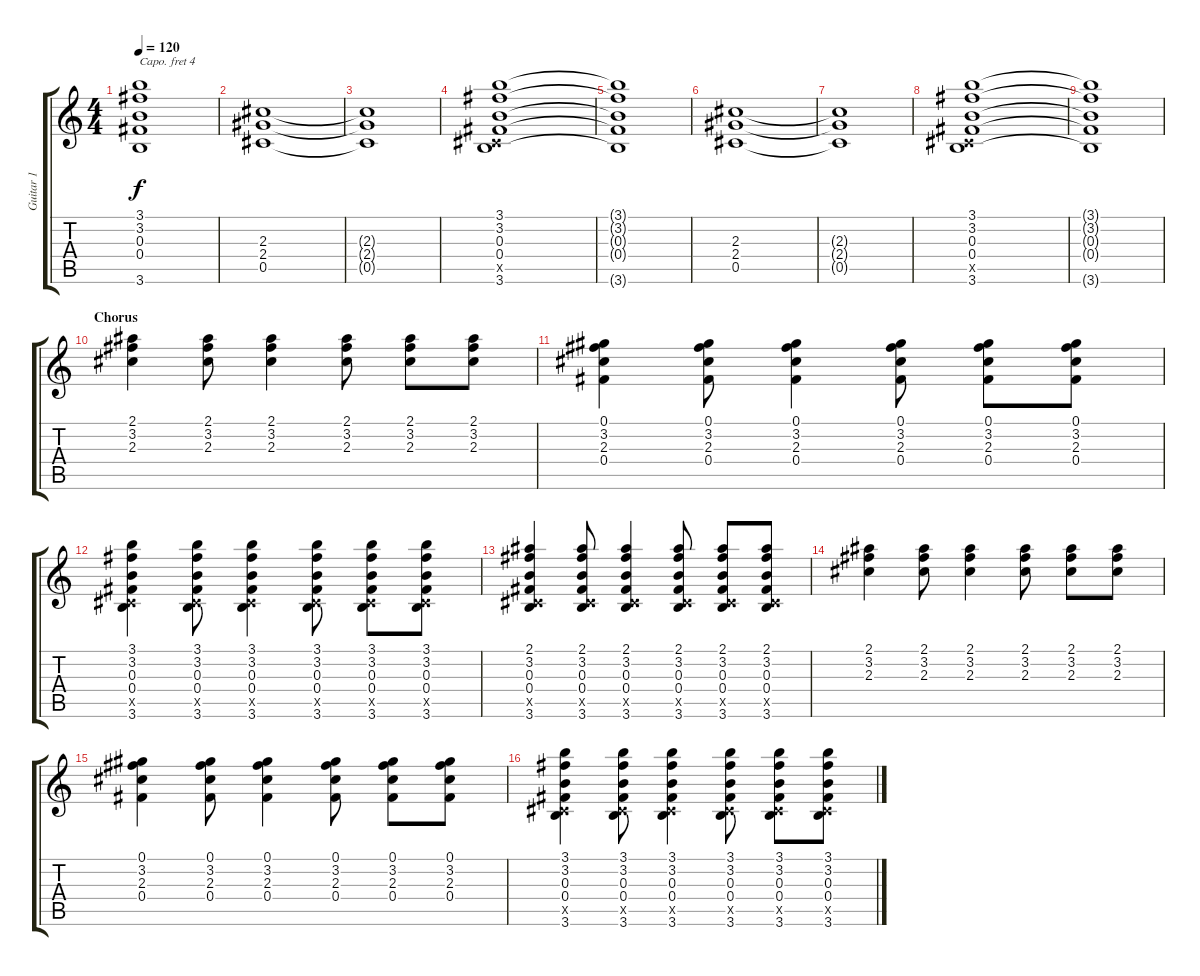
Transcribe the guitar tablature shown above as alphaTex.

\track ("Guitar 1" "Guitar 1") {instrument electricguitarjazz}
\staff {score tabs}
\capo 4
\tuning (E4 B3 G3 D3 A2 E2) {hide}
\ts (4 4)
\tempo 120
\clef g2
\ks c
(3.1{t} 3.2{t} 0.3{t} 0.4{t} 3.6{t}).1{dy f} |
(2.3 2.4 0.5).1 |
(2.3{t} 2.4{t} 0.5{t}).1 |
(3.1 3.2 0.3 0.4 0.5{x} 3.6).1 |
(3.1{t} 3.2{t} 0.3{t} 0.4{t} 3.6{t}).1 |
(2.3 2.4 0.5).1 |
(2.3{t} 2.4{t} 0.5{t}).1 |
(3.1 3.2 0.3 0.4 0.5{x} 3.6).1 |
(3.1{t} 3.2{t} 0.3{t} 0.4{t} 3.6{t}).1 |
\section ("" "Chorus")
(2.1 3.2 2.3).4 (2.1 3.2 2.3).8 (2.1 3.2 2.3).4 (2.1 3.2 2.3).8 (2.1 3.2 2.3).8 (2.1 3.2 2.3).8 |
(0.1 3.2 2.3 0.4).4 (0.1 3.2 2.3 0.4).8 (0.1 3.2 2.3 0.4).4 (0.1 3.2 2.3 0.4).8 (0.1 3.2 2.3 0.4).8 (0.1 3.2 2.3 0.4).8 |
(3.1 3.2 0.3 0.4 0.5{x} 3.6).4 (3.1 3.2 0.3 0.4 0.5{x} 3.6).8 (3.1 3.2 0.3 0.4 0.5{x} 3.6).4 (3.1 3.2 0.3 0.4 0.5{x} 3.6).8 (3.1 3.2 0.3 0.4 0.5{x} 3.6).8 (3.1 3.2 0.3 0.4 0.5{x} 3.6).8 |
(2.1 3.2 0.3 0.4 0.5{x} 3.6).4 (2.1 3.2 0.3 0.4 0.5{x} 3.6).8 (2.1 3.2 0.3 0.4 0.5{x} 3.6).4 (2.1 3.2 0.3 0.4 0.5{x} 3.6).8 (2.1 3.2 0.3 0.4 0.5{x} 3.6).8 (2.1 3.2 0.3 0.4 0.5{x} 3.6).8 |
(2.1 3.2 2.3).4 (2.1 3.2 2.3).8 (2.1 3.2 2.3).4 (2.1 3.2 2.3).8 (2.1 3.2 2.3).8 (2.1 3.2 2.3).8 |
(0.1 3.2 2.3 0.4).4 (0.1 3.2 2.3 0.4).8 (0.1 3.2 2.3 0.4).4 (0.1 3.2 2.3 0.4).8 (0.1 3.2 2.3 0.4).8 (0.1 3.2 2.3 0.4).8 |
(3.1 3.2 0.3 0.4 0.5{x} 3.6).4 (3.1 3.2 0.3 0.4 0.5{x} 3.6).8 (3.1 3.2 0.3 0.4 0.5{x} 3.6).4 (3.1 3.2 0.3 0.4 0.5{x} 3.6).8 (3.1 3.2 0.3 0.4 0.5{x} 3.6).8 (3.1 3.2 0.3 0.4 0.5{x} 3.6).8
